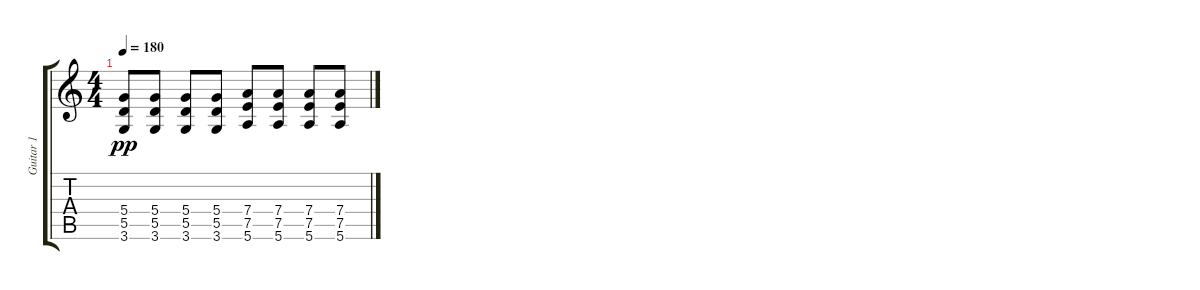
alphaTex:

\track ("Guitar 1" "Guitar 1") {instrument distortionguitar}
\staff {score tabs}
\tuning (E4 B3 G3 D3 A2 E2) {hide}
\ts (4 4)
\tempo 180
\clef g2
\ks c
(5.4 5.5 3.6).8{dy pp} (5.4 5.5 3.6).8 (5.4 5.5 3.6).8 (5.4 5.5 3.6).8 (7.4 7.5 5.6).8 (7.4 7.5 5.6).8 (7.4 7.5 5.6).8 (7.4 7.5 5.6).8
